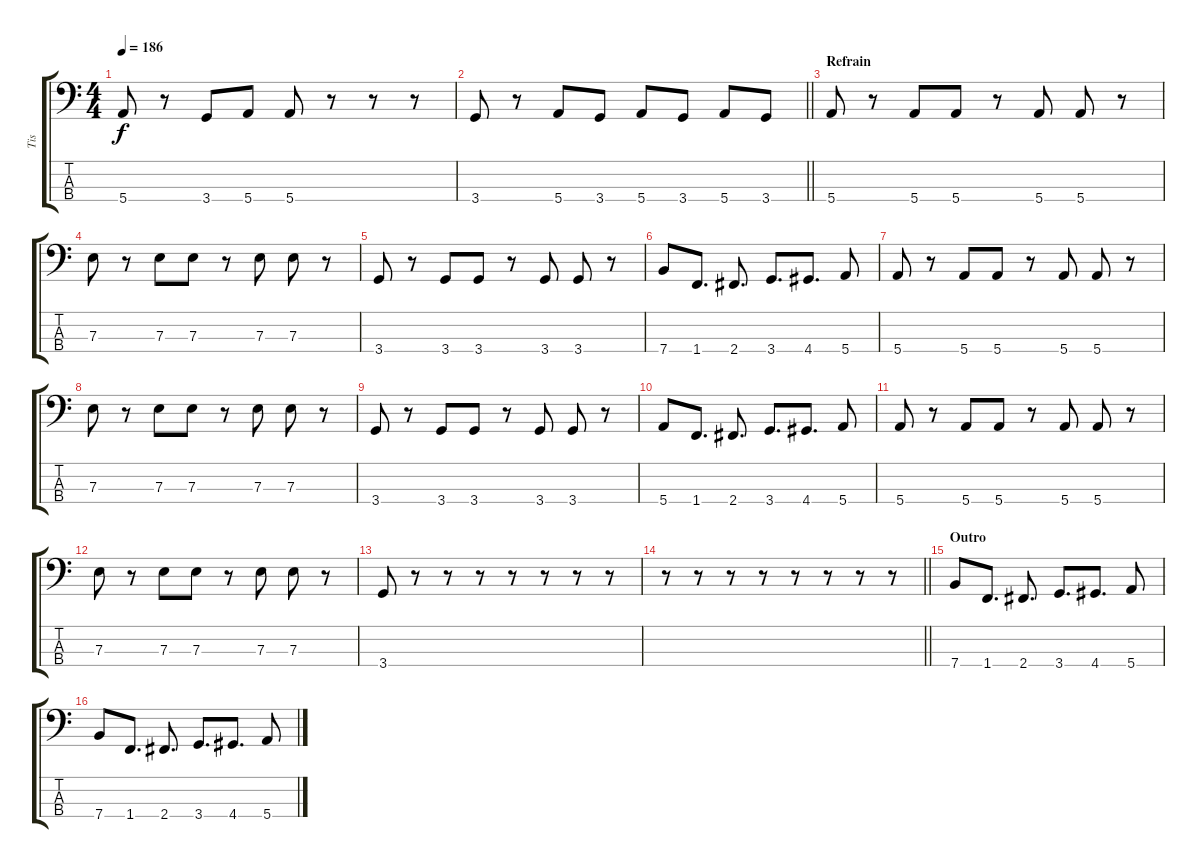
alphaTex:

\track ("Tis" "Tis") {instrument electricbassfinger}
\staff {score tabs}
\tuning (G2 D2 A1 E1) {hide}
\ts (4 4)
\tempo 186
\clef f4
\ks c
5.4.8{dy f} r.8 3.4.8 5.4.8 5.4.8 r.8 r.8 r.8 |
\barLineRight lightlight
3.4.8 r.8 5.4.8 3.4.8 5.4.8 3.4.8 5.4.8 3.4.8 |
\section ("" "Refrain")
5.4.8 r.8 5.4.8 5.4.8 r.8 5.4.8 5.4.8 r.8 |
7.3.8 r.8 7.3.8 7.3.8 r.8 7.3.8 7.3.8 r.8 |
3.4.8 r.8 3.4.8 3.4.8 r.8 3.4.8 3.4.8 r.8 |
7.4.8 1.4.8{d} 2.4.8{d} 3.4.8{d} 4.4.8{d} 5.4.8 |
5.4.8 r.8 5.4.8 5.4.8 r.8 5.4.8 5.4.8 r.8 |
7.3.8 r.8 7.3.8 7.3.8 r.8 7.3.8 7.3.8 r.8 |
3.4.8 r.8 3.4.8 3.4.8 r.8 3.4.8 3.4.8 r.8 |
5.4.8 1.4.8{d} 2.4.8{d} 3.4.8{d} 4.4.8{d} 5.4.8 |
5.4.8 r.8 5.4.8 5.4.8 r.8 5.4.8 5.4.8 r.8 |
7.3.8 r.8 7.3.8 7.3.8 r.8 7.3.8 7.3.8 r.8 |
3.4.8 r.8 r.8 r.8 r.8 r.8 r.8 r.8 |
\barLineRight lightlight
r.8 r.8 r.8 r.8 r.8 r.8 r.8 r.8 |
\section ("" "Outro")
7.4.8 1.4.8{d} 2.4.8{d} 3.4.8{d} 4.4.8{d} 5.4.8 |
7.4.8 1.4.8{d} 2.4.8{d} 3.4.8{d} 4.4.8{d} 5.4.8
